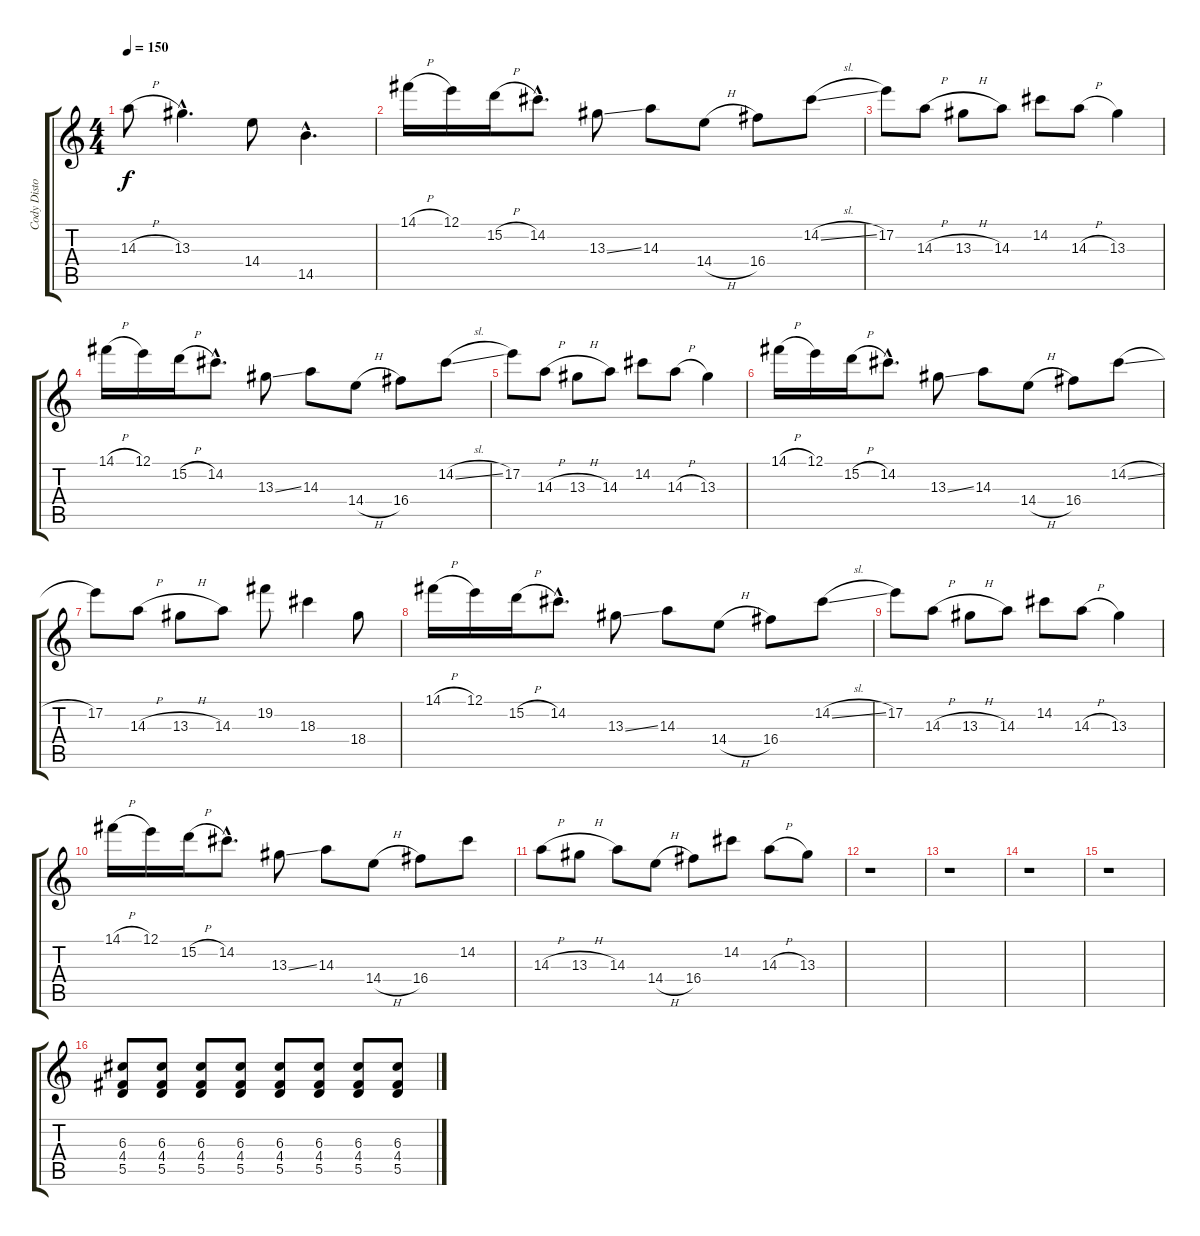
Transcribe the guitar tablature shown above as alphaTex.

\track ("Cody Distortion" "Cody Disto") {instrument distortionguitar}
\staff {score tabs}
\tuning (E4 B3 G3 D3 A2 D2) {hide}
\ts (4 4)
\tempo 150
\clef g2
\ks c
14.3{h}.8{dy f} 13.3{hac}.4{d} 14.4.8 14.5{hac}.4{d} |
14.1{h}.16 12.1.16 15.2{h}.16 14.2{hac}.8{d} 13.3{ss}.8 14.3.8 14.4{h}.8 16.4.8 14.2{sl}.8 |
17.2.8 14.3{h}.8 13.3{h}.8 14.3.8 14.2.8 14.3{h}.8 13.3.4 |
14.1{h}.16 12.1.16 15.2{h}.16 14.2{hac}.8{d} 13.3{ss}.8 14.3.8 14.4{h}.8 16.4.8 14.2{sl}.8 |
17.2.8 14.3{h}.8 13.3{h}.8 14.3.8 14.2.8 14.3{h}.8 13.3.4 |
14.1{h}.16 12.1.16 15.2{h}.16 14.2{hac}.8{d} 13.3{ss}.8 14.3.8 14.4{h}.8 16.4.8 14.2{sl}.8 |
17.2.8 14.3{h}.8 13.3{h}.8 14.3.8 19.2.8 18.3.4 18.4.8 |
14.1{h}.16 12.1.16 15.2{h}.16 14.2{hac}.8{d} 13.3{ss}.8 14.3.8 14.4{h}.8 16.4.8 14.2{sl}.8 |
17.2.8 14.3{h}.8 13.3{h}.8 14.3.8 14.2.8 14.3{h}.8 13.3.4 |
14.1{h}.16 12.1.16 15.2{h}.16 14.2{hac}.8{d} 13.3{ss}.8 14.3.8 14.4{h}.8 16.4.8 14.2.8 |
14.3{h}.8 13.3{h}.8 14.3.8 14.4{h}.8 16.4.8 14.2.8 14.3{h}.8 13.3.8 |
r.1 |
r.1 |
r.1 |
r.1 |
(6.3 4.4 5.5).8 (6.3 4.4 5.5).8 (6.3 4.4 5.5).8 (6.3 4.4 5.5).8 (6.3 4.4 5.5).8 (6.3 4.4 5.5).8 (6.3 4.4 5.5).8 (6.3 4.4 5.5).8
